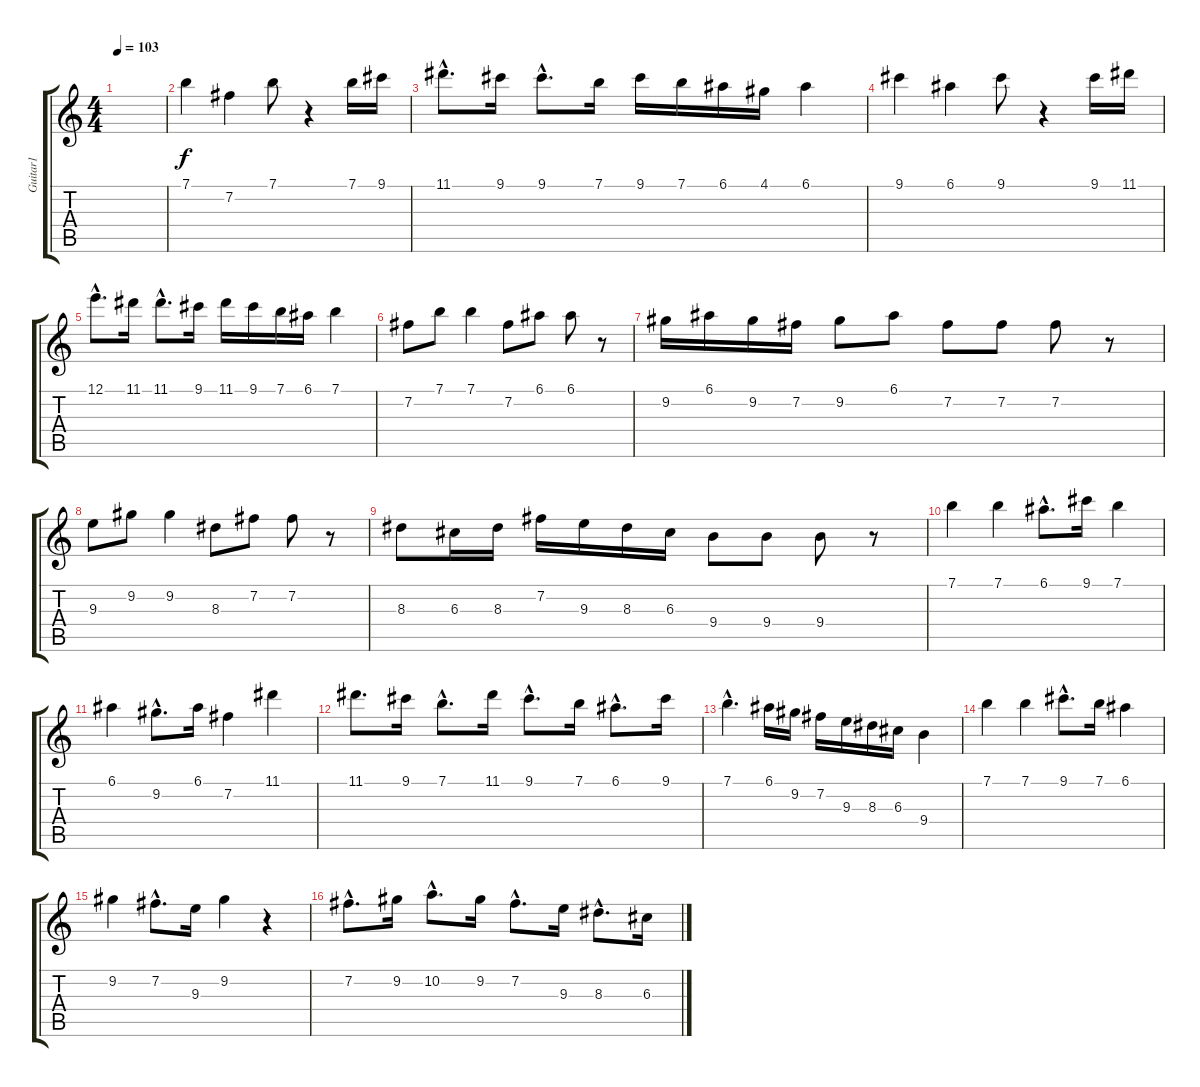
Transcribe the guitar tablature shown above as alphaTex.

\track ("Guitar1" "Guitar1") {instrument distortionguitar}
\staff {score tabs}
\tuning (E4 B3 G3 D3 A2 E2) {hide}
\ts (4 4)
\tempo 103
\clef g2
\ks c
|
7.1.4 7.2.4 7.1.8 r.4 7.1.16 9.1.16 |
11.1{hac}.8{d} 9.1.16 9.1{hac}.8{d} 7.1.16 9.1.16 7.1.16 6.1.16 4.1.16 6.1.4 |
9.1.4 6.1.4 9.1.8 r.4 9.1.16 11.1.16 |
12.1{hac}.8{d} 11.1.16 11.1{hac}.8{d} 9.1.16 11.1.16 9.1.16 7.1.16 6.1.16 7.1.4 |
7.2.8 7.1.8 7.1.4 7.2.8 6.1.8 6.1.8 r.8 |
9.2.16 6.1.16 9.2.16 7.2.16 9.2.8 6.1.8 7.2.8 7.2.8 7.2.8 r.8 |
9.3.8 9.2.8 9.2.4 8.3.8 7.2.8 7.2.8 r.8 |
8.3.8 6.3.16 8.3.16 7.2.16 9.3.16 8.3.16 6.3.16 9.4.8 9.4.8 9.4.8 r.8 |
7.1.4 7.1.4 6.1{hac}.8{d} 9.1.16 7.1.4 |
6.1.4 9.2{hac}.8{d} 6.1.16 7.2.4 11.1.4 |
11.1.8{d} 9.1.16 7.1{hac}.8{d} 11.1.16 9.1{hac}.8{d} 7.1.16 6.1{hac}.8{d} 9.1.16 |
7.1{hac}.4{d} 6.1.16 9.2.16 7.2.16 9.3.16 8.3.16 6.3.16 9.4.4 |
7.1.4 7.1.4 9.1{hac}.8{d} 7.1.16 6.1.4 |
9.2.4 7.2{hac}.8{d} 9.3.16 9.2.4 r.4 |
7.2{hac}.8{d} 9.2.16 10.2{hac}.8{d} 9.2.16 7.2{hac}.8{d} 9.3.16 8.3{hac}.8{d} 6.3.16
